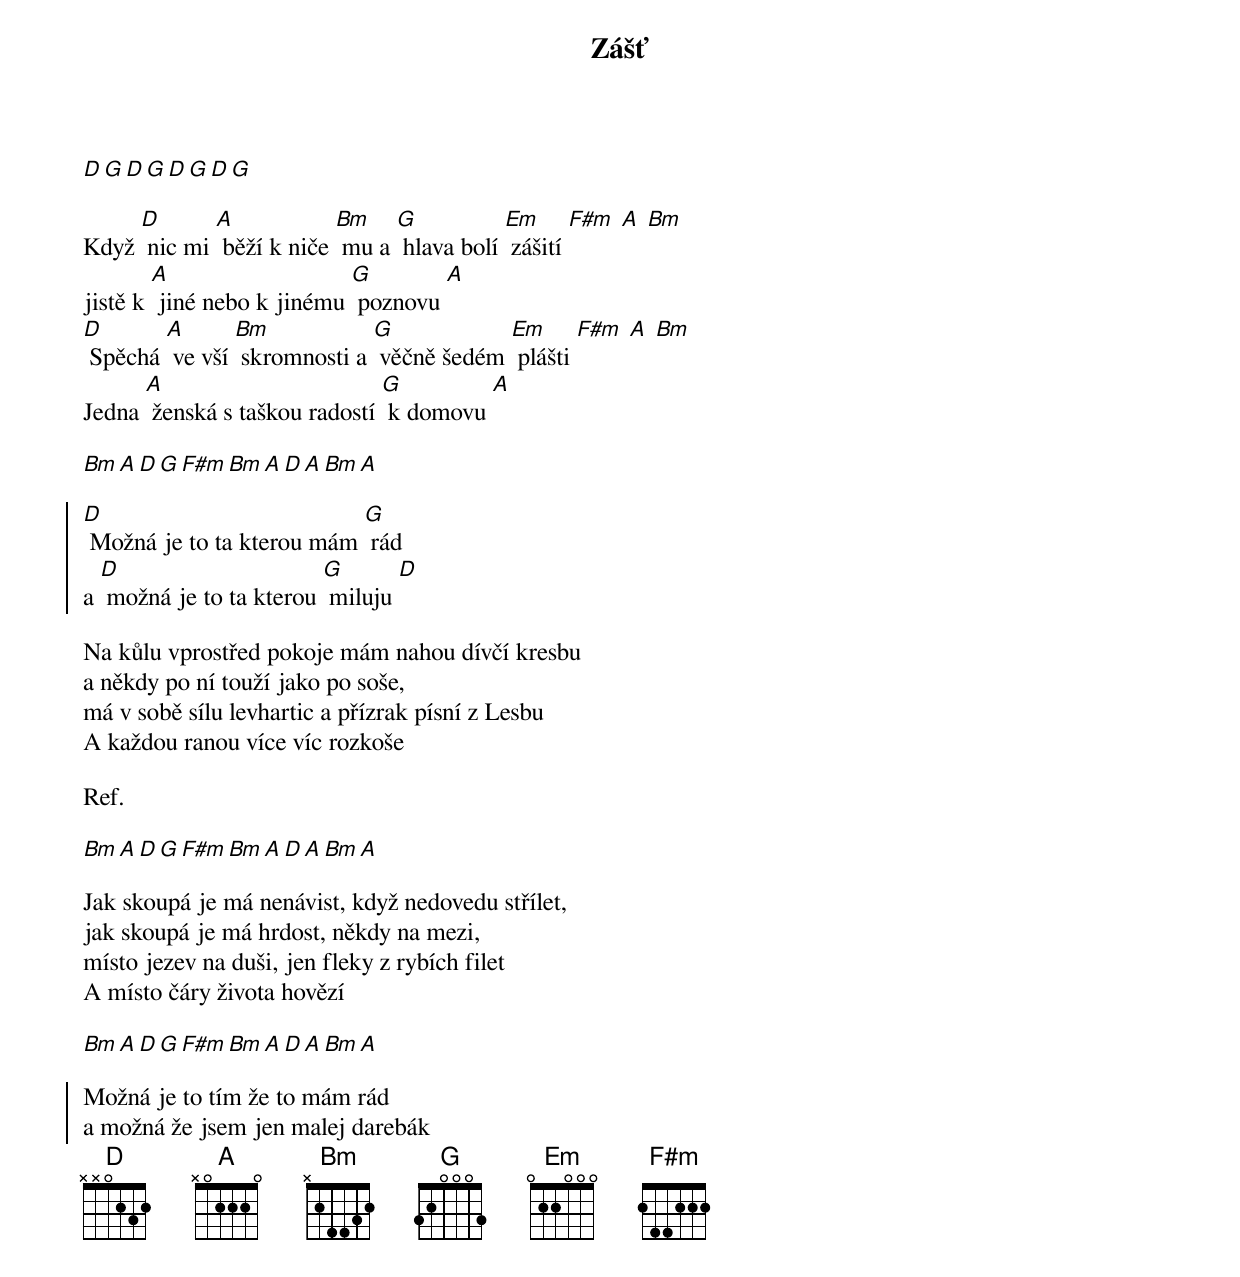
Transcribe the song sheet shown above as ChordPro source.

{title: Zášť}

[D G D G D G D G]

Když [D] nic mi [A] běží k niče [Bm] mu a [G] hlava bolí [Em] zášití [F#m] [A] [Bm]
jistě k [A] jiné nebo k jinému [G] poznovu [A]
[D] Spěchá [A] ve vší [Bm] skromnosti a [G] věčně šedém [Em] plášti [F#m] [A] [Bm]
Jedna [A] ženská s taškou radostí [G] k domovu [A]

[Bm A D G F#m Bm A D A Bm A]

{start_of_chorus}
[D] Možná je to ta kterou mám [G] rád
a [D] možná je to ta kterou [G] miluju [D]
{end_of_chorus}

Na kůlu vprostřed pokoje mám nahou dívčí kresbu
a někdy po ní touží jako po soše,
má v sobě sílu levhartic a přízrak písní z Lesbu
A každou ranou více víc rozkoše

Ref.

[Bm A D G F#m Bm A D A Bm A]

Jak skoupá je má nenávist, když nedovedu střílet,
jak skoupá je má hrdost, někdy na mezi,
místo jezev na duši, jen fleky z rybích filet
A místo čáry života hovězí

[Bm A D G F#m Bm A D A Bm A]

{start_of_chorus}
Možná je to tím že to mám rád
a možná že jsem jen malej darebák
{end_of_chorus}
